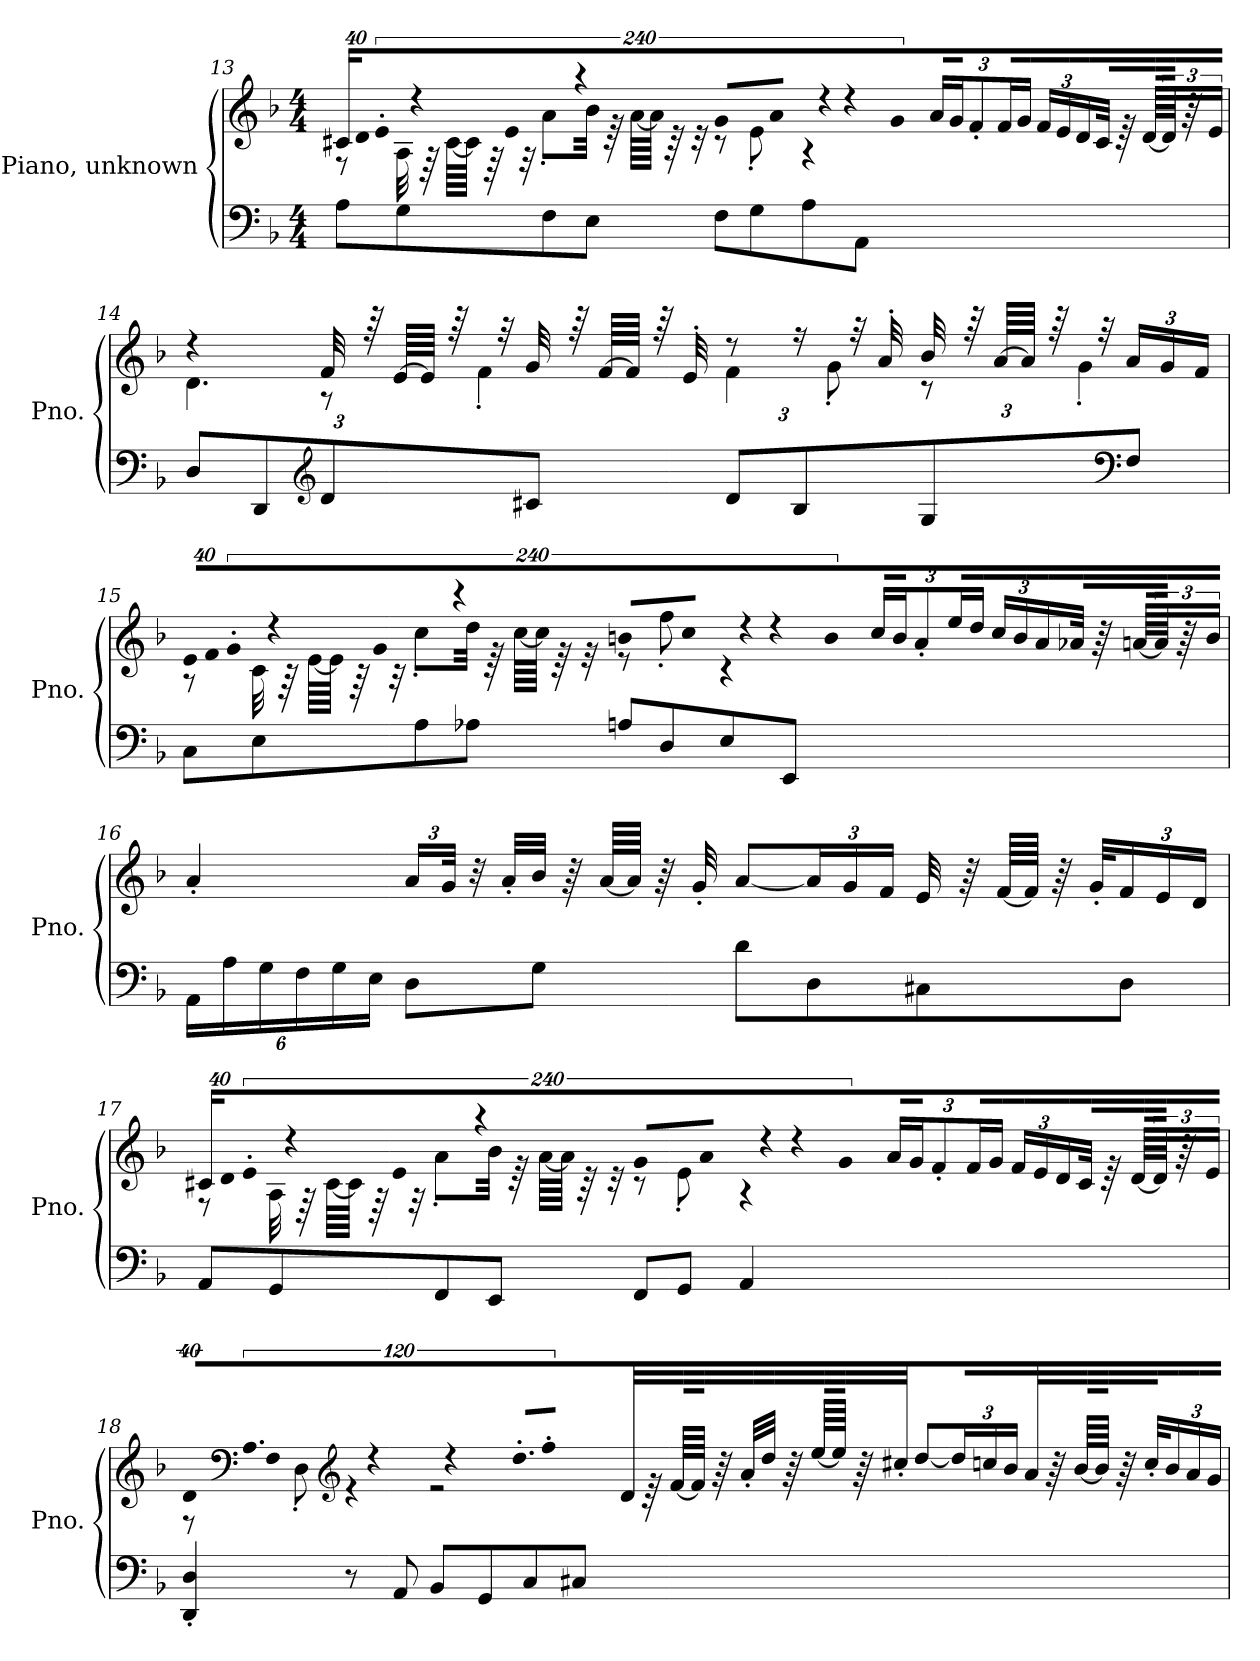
**kern	**kern
*part1	*part1
*staff2	*staff1
*I"Piano, unknown	*
*I'Pno.	*
!!LO:PB:g=z
*clefF4	*clefG2
*k[b-]	*k[b-]
*M4/4	*M4/4
=13	=13
!	!LO:N:vis=32
*	*^
8A\L	640%23c#X/LLL	8r
!	!LO:N:vis=32	!
.	640%23d/J	.
!	!LO:N:vis=16	!
.	1920%137e'/JJ	.
8G\	.	32A\
!	!LO:N:vis=16	!
.	1920%137r	.
.	.	64r
.	.	[64c#\LLLL
.	.	64c#\JJJJ]
.	.	64r
!	!LO:N:vis=32	!
.	640%23e/	.
.	.	32r
8F\	.	8a'\L
!	!LO:N:vis=32	!
.	640%23r	.
!	!LO:N:vis=32	!
.	640%23g/LLL	.
!	!LO:N:vis=32	!
.	640%23a/JJJ	.
!	!LO:N:vis=16	!
.	1920%137r	.
8E\J	.	32b-\Jkk
.	.	64r
.	.	[64a\LLLL
!	!LO:N:vis=32	!
.	640%23r	.
.	.	64a\JJJJ]
.	.	64r
!	!LO:N:vis=32	!
.	640%23g/	.
.	.	32r
8F\L	.	8r
*	*Xbrackettup	*
.	24a/LL	.
.	24g/J	.
.	12f'/	.
8G\	.	8e'\
.	24f/L	.
.	24g/JJ	.
8A\	.	4r
.	24f/LL	.
.	24e/	.
.	24d/	.
8AA\J	.	.
.	32c#/JJk	.
.	64r	.
.	[64d/LLLL	.
*	*brackettup	*
.	96d/JJJJ]	.
.	96r	.
.	24e/	.
640ryy	.	640ryy
!!LO:LB:g=z	!!
=14	=14	=14
8D/L	4r	6.d\
8DD/	.	.
*clefG2	*	*
8d/	32f/	12r
.	64r	.
.	[64e/LLLL	.
.	64e/JJJJ]	.
.	64r	.
.	.	6f'\
.	32r	.
8c#X/J	32g/	.
.	64r	.
.	[64f/LLLL	.
.	64f/JJJJ]	.
.	64r	.
.	32e'/	.
8d/L	8r	6f\
8B-/	16r	.
.	.	12g'\
.	32r	.
.	32a'/	.
8G/	32b-/	12r
.	64r	.
.	[64a/LLLL	.
.	64a/JJJJ]	.
.	64r	.
.	.	6g'\
.	32r	.
*clefF4	*	*
*	*Xbrackettup	*
8F/J	24a/LL	.
.	24g/	.
.	24f/JJ	.
!!LO:LB:g=z	!!
=15	=15	=15
*	*brackettup	*
!	!LO:N:vis=32	!
8C\L	640%23e/LLL	8r
!	!LO:N:vis=32	!
.	640%23f/J	.
!	!LO:N:vis=16	!
.	1920%137g'/JJ	.
8E\	.	32c\
!	!LO:N:vis=16	!
.	1920%137r	.
.	.	64r
.	.	[64e\LLLL
.	.	64e\JJJJ]
.	.	64r
!	!LO:N:vis=32	!
.	640%23g/	.
.	.	32r
8A\	.	8cc'\L
!	!LO:N:vis=32	!
.	640%23r	.
!	!LO:N:vis=32	!
.	640%23bn/LLL	.
!	!LO:N:vis=32	!
.	640%23cc/JJJ	.
!	!LO:N:vis=16	!
.	1920%137r	.
8A-X\J	.	32dd\Jkk
.	.	64r
.	.	[64cc\LLLL
!	!LO:N:vis=32	!
.	640%23r	.
.	.	64cc\JJJJ]
.	.	64r
!	!LO:N:vis=32	!
.	640%23b/	.
.	.	32r
8An/L	.	8r
*	*Xbrackettup	*
.	24cc/LL	.
.	24b/J	.
.	12a'/	.
8D/	.	8ff'\
.	24ee/L	.
.	24dd/JJ	.
8E/	.	4r
.	24cc/LL	.
.	24b/	.
.	24a/	.
8EE/J	.	.
.	32a-X/JJk	.
.	64r	.
.	[64an/LLLL	.
*	*brackettup	*
.	96a/JJJJ]	.
.	96r	.
.	24b/	.
640ryy	.	640ryy
*	*v	*v
!!LO:LB:g=z
=16	=16
*Xbrackettup	*
24AA\LL	4a'/
24A\	.
24G\	.
24F\	.
24G\	.
24E\JJ	.
*	*Xbrackettup
8D\L	24a/LL
.	48g/JJk
.	32r
.	32a'/LLL
8G\J	32b-/JJJ
.	64r
.	[64a/LLLL
.	64a/JJJJ]
.	64r
.	32g'/
8d\L	[8a/L
8D\	24a/L]
.	24g/
.	24f/JJ
8C#X\	32e/
.	64r
.	[64f/LLLL
.	64f/JJJJ]
.	64r
.	32g'/KLL
8D\J	24f/
.	24e/
.	24d/JJ
!!LO:LB:g=z
=17	=17
*	*brackettup
!	!LO:N:vis=32
*	*^
8AA/L	640%23c#X/LLL	8r
!	!LO:N:vis=32	!
.	640%23d/J	.
!	!LO:N:vis=16	!
.	1920%137e'/JJ	.
8GG/	.	32A\
!	!LO:N:vis=16	!
.	1920%137r	.
.	.	64r
.	.	[64c#\LLLL
.	.	64c#\JJJJ]
.	.	64r
!	!LO:N:vis=32	!
.	640%23e/	.
.	.	32r
8FF/	.	8a'\L
!	!LO:N:vis=32	!
.	640%23r	.
!	!LO:N:vis=32	!
.	640%23g/LLL	.
!	!LO:N:vis=32	!
.	640%23a/JJJ	.
!	!LO:N:vis=16	!
.	1920%137r	.
8EE/J	.	32b-\Jkk
.	.	64r
.	.	[64a\LLLL
!	!LO:N:vis=32	!
.	640%23r	.
.	.	64a\JJJJ]
.	.	64r
!	!LO:N:vis=32	!
.	640%23g/	.
.	.	32r
8FF/L	.	8r
*	*Xbrackettup	*
.	24a/LL	.
.	24g/J	.
.	12f'/	.
8GG/J	.	8e'\
.	24f/L	.
.	24g/JJ	.
4AA/	.	4r
.	24f/LL	.
.	24e/	.
.	24d/	.
.	32c#/JJk	.
.	64r	.
.	[64d/LLLL	.
*	*brackettup	*
.	96d/JJJJ]	.
.	96r	.
.	24e/	.
640ryy	.	640ryy
!!LO:LB:g=z	!!
=18	=18	=18
!	!LO:N:vis=32	!
4DD/' 4D/'	640%23d/LLL	8r
*	*clefF4	*
!	!LO:N:vis=32.	!
.	1920%103A/	.
!	!LO:N:vis=64	!
.	960%17F/JJJk	.
!	!LO:N:vis=32	!
.	640%23r	.
.	.	8D'\
!	!LO:N:vis=64	!
.	960%17r	.
!	!LO:N:vis=32.	!
.	1920%103F'/LLL	.
!	!LO:N:vis=32	!
.	640%23A'/JJJ	.
*	*clefG2	*
8r	.	4r
.	32d/	.
.	64r	.
.	[64f/LLLL	.
.	64f/JJJJ]	.
.	64r	.
.	32a'/LLL	.
8AA/	.	.
.	32dd/JJJ	.
.	64r	.
.	[64ee/LLLL	.
.	64ee/JJJJ]	.
.	64r	.
.	32cc#X'/	.
8BB-/L	.	2r
.	[8dd/L	.
8GG/	.	.
*	*Xbrackettup	*
.	24dd/L]	.
.	24ccn/	.
.	24b-/JJ	.
8C/	.	.
.	32a/	.
.	64r	.
.	[64b-/LLLL	.
.	64b-/JJJJ]	.
.	64r	.
.	32cc'/KLL	.
8C#X/J	.	.
.	24b-/	.
.	24a/	.
.	24g/JJ	.
1920ryy	.	1920ryy
*	*v	*v
=	=
*-	*-
